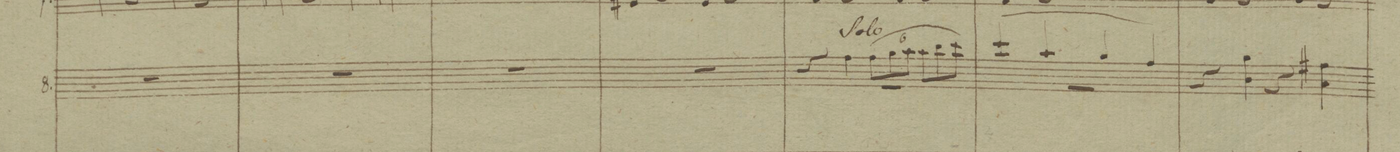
**kern	**dynam
*I"Clarinetti in B.	*
*clefG2	*
*k[b-]	*
*met(c|)	*
*M2/2	*
1r	.
=64	=64
1r	.
=65	=65
1r	.
=66	=66
1r	.
=67	=67
*^	*
4r	1re	.
4ee\	.	.
(12ee\L	.	.
12ff\	.	.
12gg\J	.	.
12gg\L	.	.
12aa\	.	.
12bb-\J)	.	.
=68	=68	=68
(4bb-/	1re	.
4gg/	.	.
4ff/	.	.
4ee/)	.	.
*v	*v	*
=69	=69
4r	.
4ff 4a\	.
4r	.
4een 4g\	.
=70	=70
*-	*-
